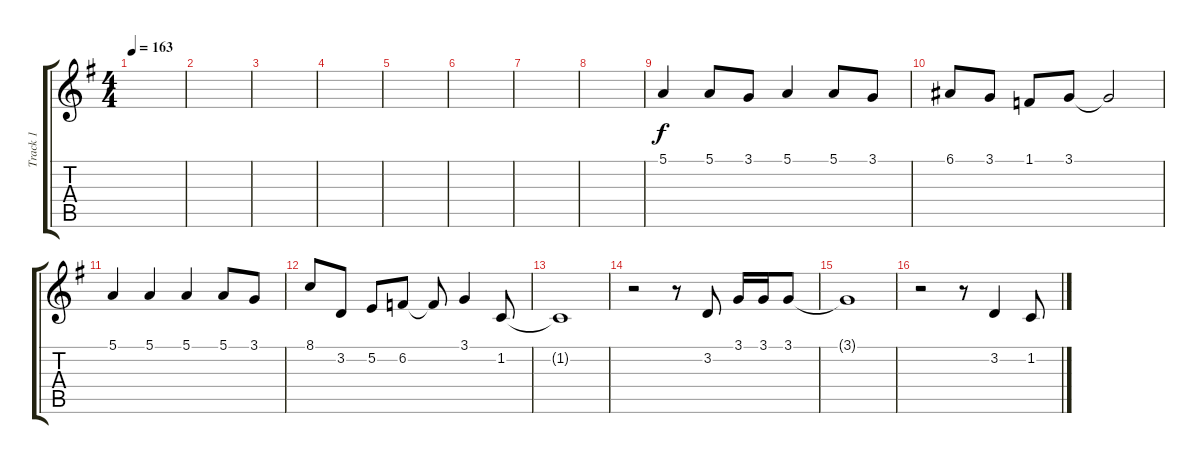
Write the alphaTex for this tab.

\track ("Track 1" "Track 1") {instrument tenorsax}
\staff {score tabs}
\tuning (E4 B3 G3 D3 A2 E2) {hide}
\ts (4 4)
\tempo 163
\clef g2
\ks g
|
|
|
|
|
|
|
|
5.1.4 5.1.8 3.1.8 5.1.4 5.1.8 3.1.8 |
6.1.8 3.1.8 1.1.8 3.1.8 3.1{t}.2 |
5.1.4 5.1.4 5.1.4 5.1.8 3.1.8 |
8.1.8 3.2.8 5.2.8 6.2.8 6.2{t}.8 3.1.4 1.2.8 |
1.2{t}.1 |
r.2 r.8 3.2.8 3.1.16 3.1.16 3.1.8 |
3.1{t}.1 |
r.2 r.8 3.2.4 1.2.8
